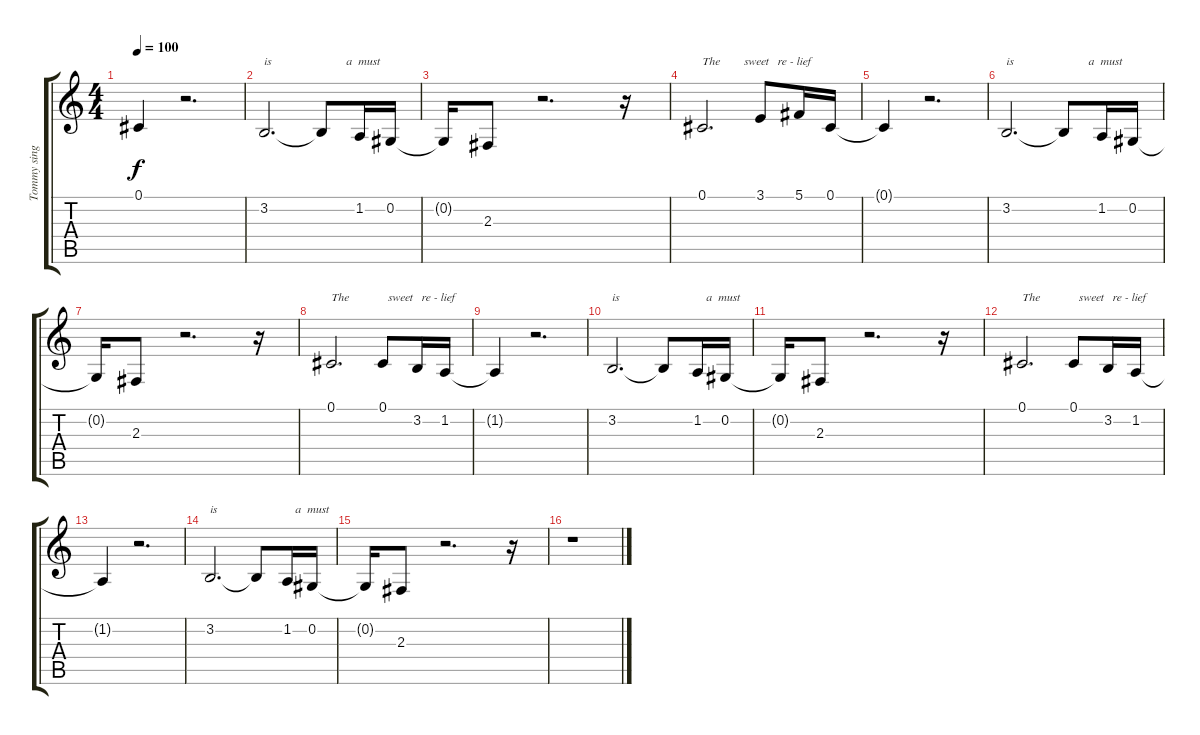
\track ("Tommy singing" "Tommy sing") {instrument tenorsax}
\staff {score tabs}
\tuning (Db4 Ab3 E3 B2 Gb2 Db2) {hide}
\ts (4 4)
\tempo 100
\clef g2
\ks c
0.1{t}.4{dy f} r.2{d} |
3.2.2{d txt "is                         a  must"} 3.2{t}.8 1.2.16 0.2.16 |
0.2{t}.16 2.3.8 r.2{d} r.16 |
0.1.2{d txt "The        sweet   re - lief"} 3.1.8 5.1.16 0.1.16 |
0.1{t}.4 r.2{d} |
3.2.2{d txt "is                         a  must"} 3.2{t}.8 1.2.16 0.2.16 |
0.2{t}.16 2.3.8 r.2{d} r.16 |
0.1.2{d txt "The             sweet   re - lief"} 0.1.8 3.2.16 1.2.16 |
1.2{t}.4 r.2{d} |
3.2.2{d txt "is                             a  must"} 3.2{t}.8 1.2.16 0.2.16 |
0.2{t}.16 2.3.8 r.2{d} r.16 |
0.1.2{d txt "The             sweet   re - lief"} 0.1.8 3.2.16 1.2.16 |
1.2{t}.4 r.2{d} |
3.2.2{d txt "is                          a  must"} 3.2{t}.8 1.2.16 0.2.16 |
0.2{t}.16 2.3.8 r.2{d} r.16 |
r.1
